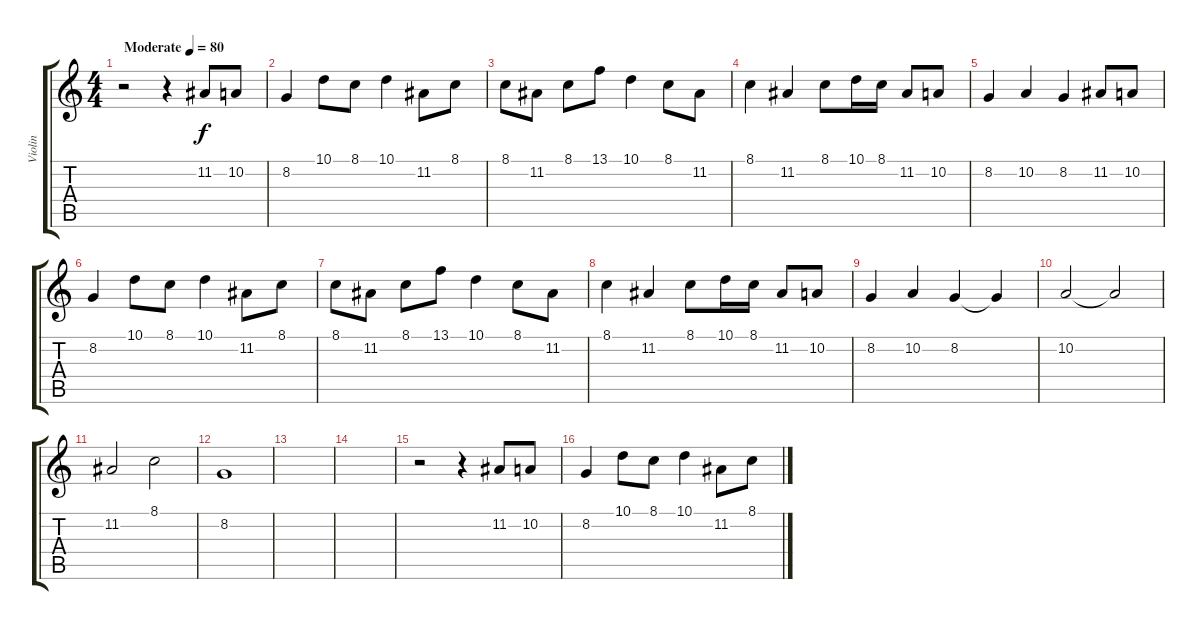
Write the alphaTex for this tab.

\track ("Violin" "Violin") {instrument violin}
\staff {score tabs}
\tuning (E4 B3 G3 D3 A2 E2) {hide}
\ts (4 4)
\tempo (80 "Moderate")
\clef g2
\ks c
r.2{dy f instrument violin} r.4 11.2.8 10.2.8 |
8.2.4 10.1.8 8.1.8 10.1.4 11.2.8 8.1.8 |
8.1.8 11.2.8 8.1.8 13.1.8 10.1.4 8.1.8 11.2.8 |
8.1.4 11.2.4 8.1.8 10.1.16 8.1.16 11.2.8 10.2.8 |
8.2.4 10.2.4 8.2.4 11.2.8 10.2.8 |
8.2.4 10.1.8 8.1.8 10.1.4 11.2.8 8.1.8 |
8.1.8 11.2.8 8.1.8 13.1.8 10.1.4 8.1.8 11.2.8 |
8.1.4 11.2.4 8.1.8 10.1.16 8.1.16 11.2.8 10.2.8 |
8.2.4 10.2.4 8.2.4 8.2{t}.4 |
10.2.2 10.2{t}.2 |
11.2.2 8.1.2 |
8.2.1 |
|
|
r.2 r.4 11.2.8 10.2.8 |
8.2.4 10.1.8 8.1.8 10.1.4 11.2.8 8.1.8
